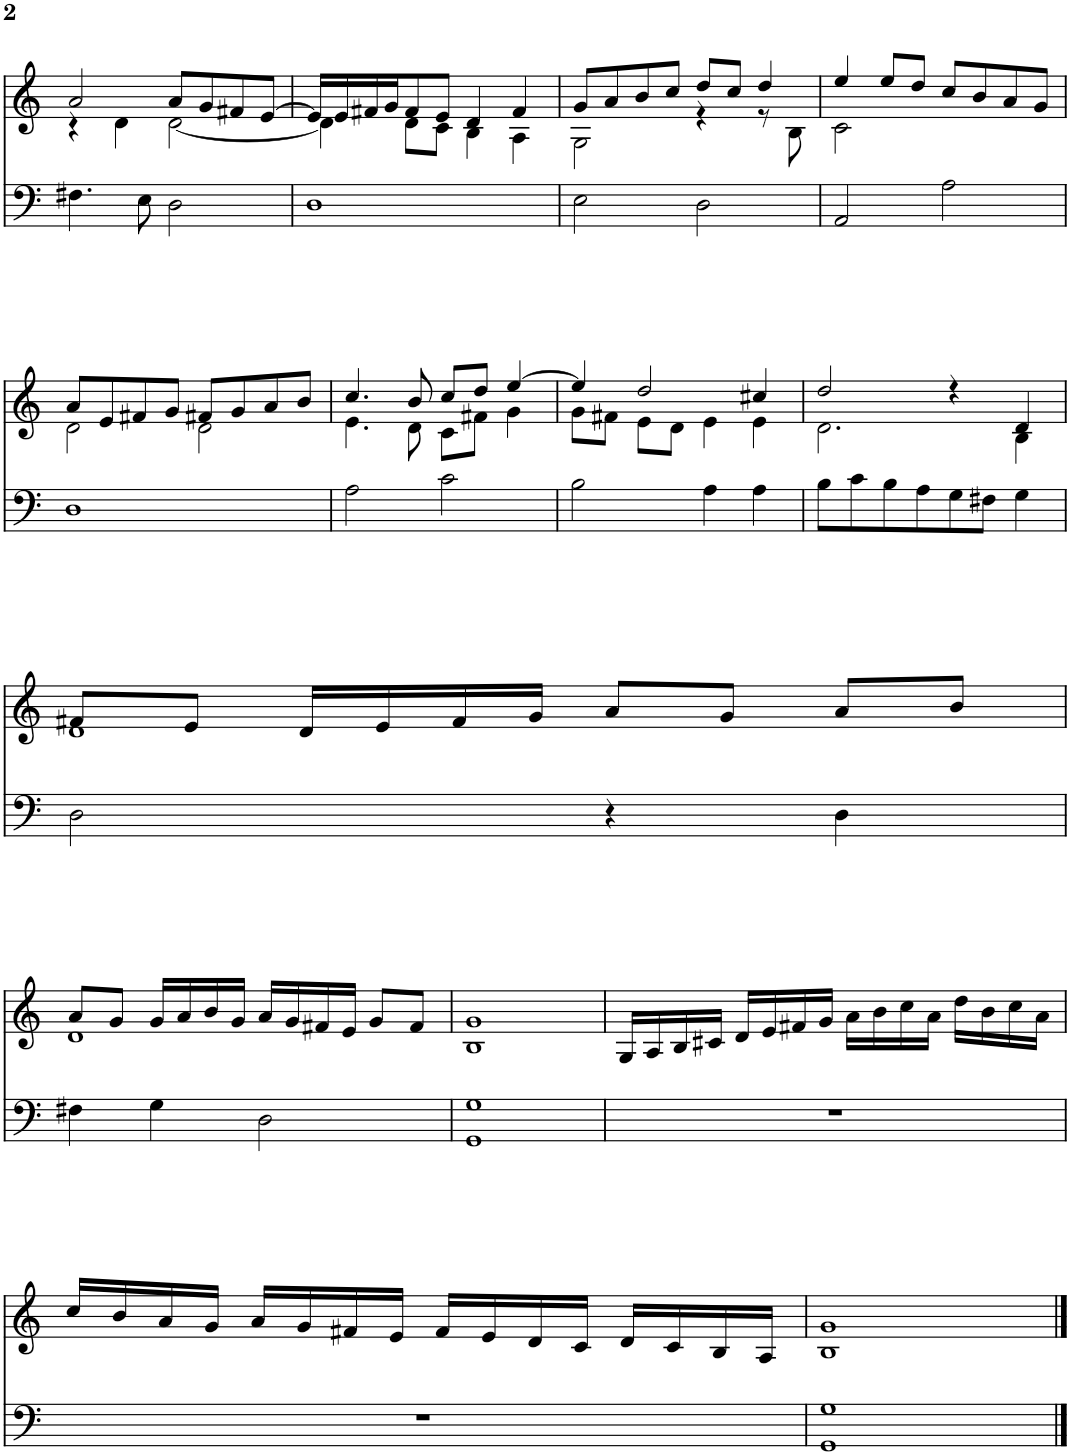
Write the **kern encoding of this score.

**kern	**kern
*part1	*part1
*staff2	*staff1
*I"Laute	*
!!LO:PB:g=z
*clefF4	*clefG2
*k[]	*k[]
*M2/2	*M2/2
*met(c|)	*met(c|)
=26	=26
*	*^
4.F#X\	2a/	4r
.	.	4d\
8E\	.	.
2D\	8a/L	[2d\
.	8g/	.
.	8f#X/	.
.	[8e/J	.
=27	=27	=27
1D	16e/LL]	4d\]
.	16e/	.
.	16f#X/	.
.	16g/J	.
.	8f#/	8d\L
.	8e/J	8c\J
.	4d/	4B\
.	4f#/	4A\
=28	=28	=28
2E\	8g/L	2G\
.	8a/	.
.	8b/	.
.	8cc/J	.
2D\	8dd/L	4r
.	8cc/J	.
.	4dd/	8r
.	.	8B\
=29	=29	=29
2AA/	4ee/	2c\
.	8ee/L	.
.	8dd/J	.
2A\	8cc/L	2ryy
.	8b/	.
.	8a/	.
.	8g/J	.
!!LO:LB:g=z	!!
=30	=30	=30
1D	8a/L	2d\
.	8e/	.
.	8f#X/	.
.	8g/J	.
.	8f#X/L	2d\
.	8g/	.
.	8a/	.
.	8b/J	.
=31	=31	=31
2A\	4.cc/	4.e\
.	8b/	8d\
2c\	8cc/L	8c\L
.	8dd/J	8f#X\J
.	[4ee/	4g\
=32	=32	=32
2B\	4ee/]	8g\L
.	.	8f#X\J
.	2dd/	8e\L
.	.	8d\J
4A\	.	4e\
4A\	4cc#X/	4e\
=33	=33	=33
8B\L	2dd/	2.d\
8c\	.	.
8B\	.	.
8A\	.	.
8G\	4r	.
8F#X\J	.	.
4G\	4d/	4B\
!!LO:LB:g=z	!!
=34	=34	=34
2D\	8f#X/L	1d
.	8e/J	.
.	16d/LL	.
.	16e/	.
.	16f#/	.
.	16g/JJ	.
4r	8a/L	.
.	8g/J	.
4D\	8a/L	.
.	8b/J	.
!!LO:LB:g=z	!!
=35	=35	=35
4F#X\	8a/L	1d
.	8g/J	.
4G\	16g/LL	.
.	16a/	.
.	16b/	.
.	16g/JJ	.
2D\	16a/LL	.
.	16g/	.
.	16f#X/	.
.	16e/JJ	.
.	8g/L	.
.	8f#/J	.
*	*v	*v
=36	=36
1GG 1G	1B 1g
=37	=37
1r	16G/LL
.	16A/
.	16B/
.	16c#X/JJ
.	16d/LL
.	16e/
.	16f#X/
.	16g/JJ
.	16a\LL
.	16b\
.	16cc\
.	16a\JJ
.	16dd\LL
.	16b\
.	16cc\
.	16a\JJ
!!LO:LB:g=z
=38	=38
1r	16cc/LL
.	16b/
.	16a/
.	16g/JJ
.	16a/LL
.	16g/
.	16f#X/
.	16e/JJ
.	16f#/LL
.	16e/
.	16d/
.	16c/JJ
.	16d/LL
.	16c/
.	16B/
.	16A/JJ
=39	=39
1GG 1G	1B 1g
==	==
*-	*-
